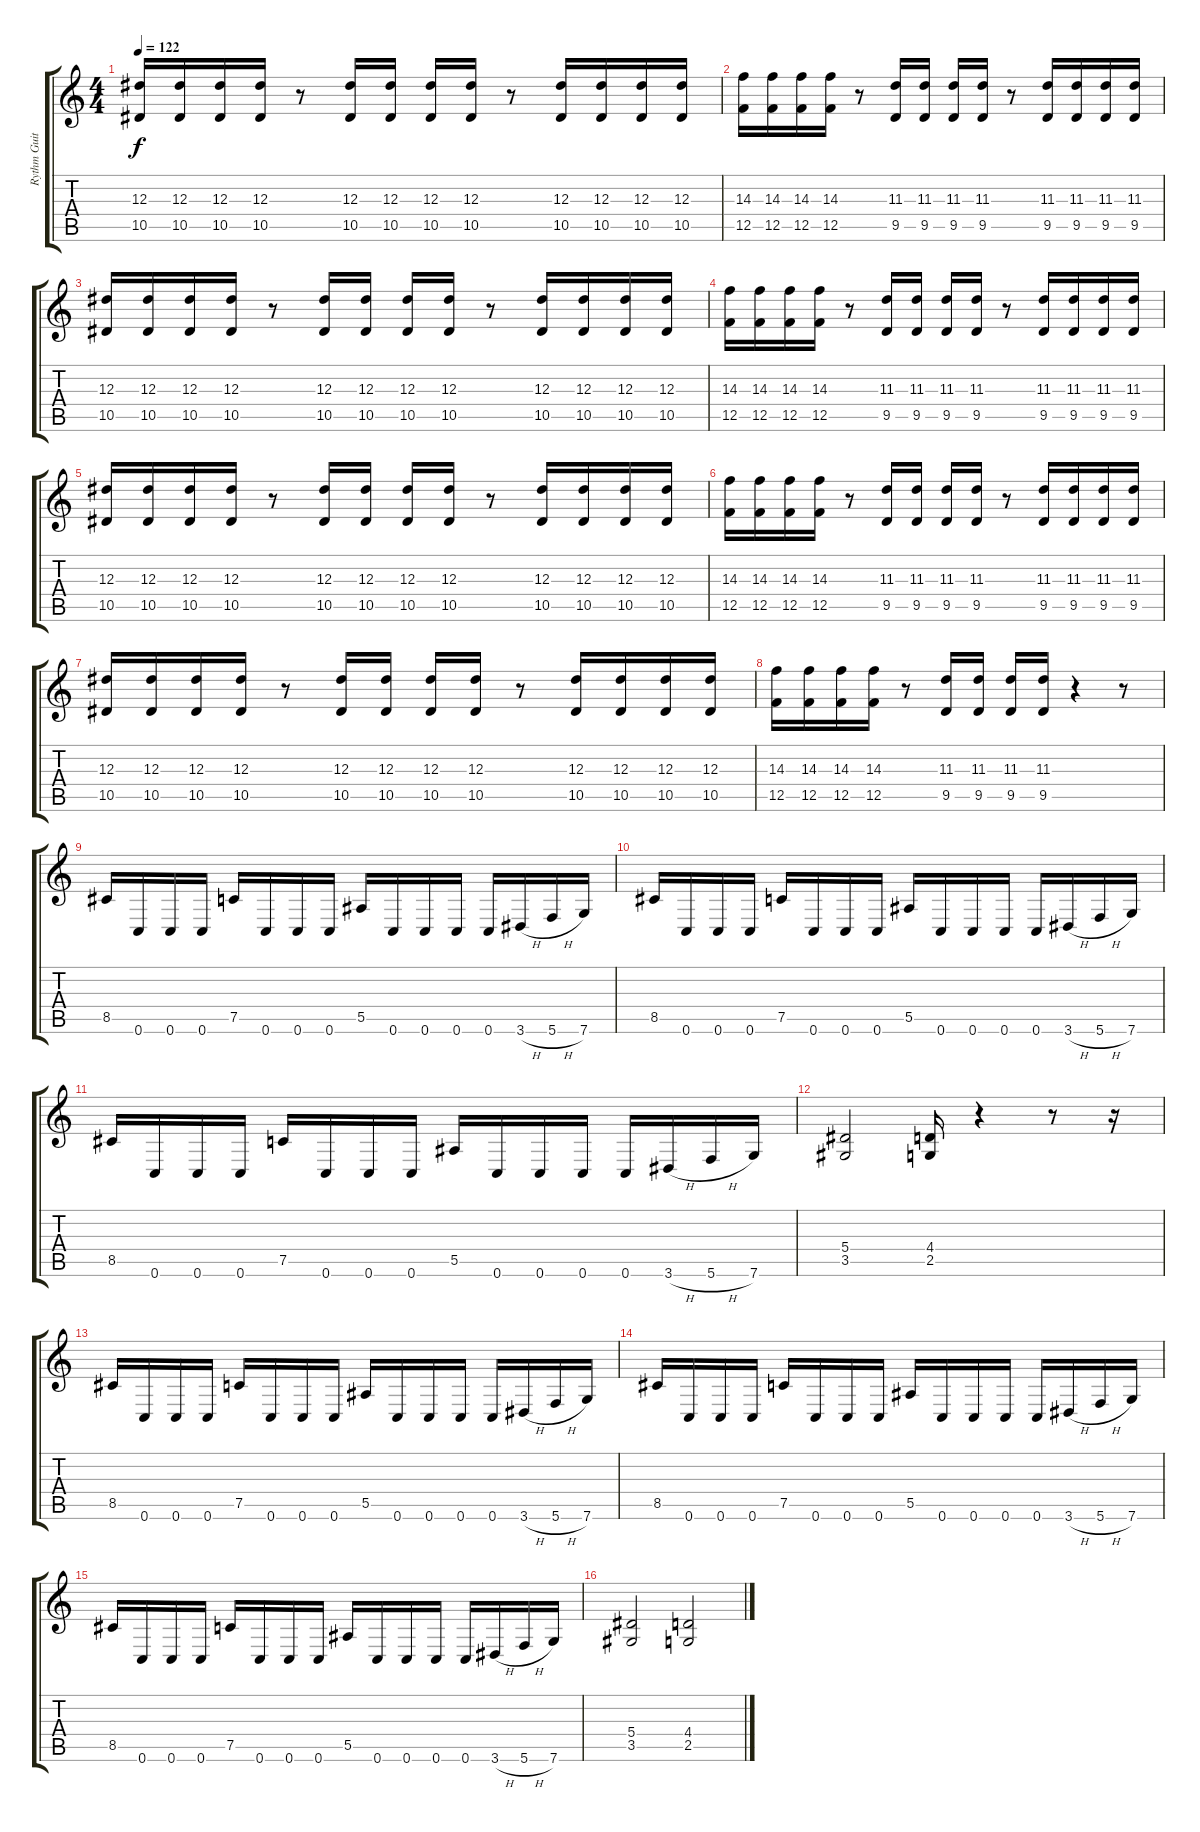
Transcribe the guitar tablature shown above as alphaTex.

\track ("Rythm Guitar (Right)" "Rythm Guit") {instrument distortionguitar}
\staff {score tabs}
\tuning (C4 G3 Eb3 Bb2 F2 C2) {hide}
\ts (4 4)
\tempo 122
\clef g2
\ks c
(12.3 10.5).16{dy f} (12.3 10.5).16 (12.3 10.5).16 (12.3 10.5).16 r.8 (12.3 10.5).16 (12.3 10.5).16 (12.3 10.5).16 (12.3 10.5).16 r.8 (12.3 10.5).16 (12.3 10.5).16 (12.3 10.5).16 (12.3 10.5).16 |
(14.3 12.5).16 (14.3 12.5).16 (14.3 12.5).16 (14.3 12.5).16 r.8 (11.3 9.5).16 (11.3 9.5).16 (11.3 9.5).16 (11.3 9.5).16 r.8 (11.3 9.5).16 (11.3 9.5).16 (11.3 9.5).16 (11.3 9.5).16 |
(12.3 10.5).16 (12.3 10.5).16 (12.3 10.5).16 (12.3 10.5).16 r.8 (12.3 10.5).16 (12.3 10.5).16 (12.3 10.5).16 (12.3 10.5).16 r.8 (12.3 10.5).16 (12.3 10.5).16 (12.3 10.5).16 (12.3 10.5).16 |
(14.3 12.5).16 (14.3 12.5).16 (14.3 12.5).16 (14.3 12.5).16 r.8 (11.3 9.5).16 (11.3 9.5).16 (11.3 9.5).16 (11.3 9.5).16 r.8 (11.3 9.5).16 (11.3 9.5).16 (11.3 9.5).16 (11.3 9.5).16 |
(12.3 10.5).16 (12.3 10.5).16 (12.3 10.5).16 (12.3 10.5).16 r.8 (12.3 10.5).16 (12.3 10.5).16 (12.3 10.5).16 (12.3 10.5).16 r.8 (12.3 10.5).16 (12.3 10.5).16 (12.3 10.5).16 (12.3 10.5).16 |
(14.3 12.5).16 (14.3 12.5).16 (14.3 12.5).16 (14.3 12.5).16 r.8 (11.3 9.5).16 (11.3 9.5).16 (11.3 9.5).16 (11.3 9.5).16 r.8 (11.3 9.5).16 (11.3 9.5).16 (11.3 9.5).16 (11.3 9.5).16 |
(12.3 10.5).16 (12.3 10.5).16 (12.3 10.5).16 (12.3 10.5).16 r.8 (12.3 10.5).16 (12.3 10.5).16 (12.3 10.5).16 (12.3 10.5).16 r.8 (12.3 10.5).16 (12.3 10.5).16 (12.3 10.5).16 (12.3 10.5).16 |
(14.3 12.5).16 (14.3 12.5).16 (14.3 12.5).16 (14.3 12.5).16 r.8 (11.3 9.5).16 (11.3 9.5).16 (11.3 9.5).16 (11.3 9.5).16 r.4 r.8 |
8.5.16 0.6.16 0.6.16 0.6.16 7.5.16 0.6.16 0.6.16 0.6.16 5.5.16 0.6.16 0.6.16 0.6.16 0.6.16 3.6{h}.16 5.6{h}.16 7.6.16 |
8.5.16 0.6.16 0.6.16 0.6.16 7.5.16 0.6.16 0.6.16 0.6.16 5.5.16 0.6.16 0.6.16 0.6.16 0.6.16 3.6{h}.16 5.6{h}.16 7.6.16 |
8.5.16 0.6.16 0.6.16 0.6.16 7.5.16 0.6.16 0.6.16 0.6.16 5.5.16 0.6.16 0.6.16 0.6.16 0.6.16 3.6{h}.16 5.6{h}.16 7.6.16 |
(5.4 3.5).2 (4.4 2.5).16 r.4 r.8 r.16 |
8.5.16 0.6.16 0.6.16 0.6.16 7.5.16 0.6.16 0.6.16 0.6.16 5.5.16 0.6.16 0.6.16 0.6.16 0.6.16 3.6{h}.16 5.6{h}.16 7.6.16 |
8.5.16 0.6.16 0.6.16 0.6.16 7.5.16 0.6.16 0.6.16 0.6.16 5.5.16 0.6.16 0.6.16 0.6.16 0.6.16 3.6{h}.16 5.6{h}.16 7.6.16 |
8.5.16 0.6.16 0.6.16 0.6.16 7.5.16 0.6.16 0.6.16 0.6.16 5.5.16 0.6.16 0.6.16 0.6.16 0.6.16 3.6{h}.16 5.6{h}.16 7.6.16 |
(5.4 3.5).2 (4.4 2.5).2
